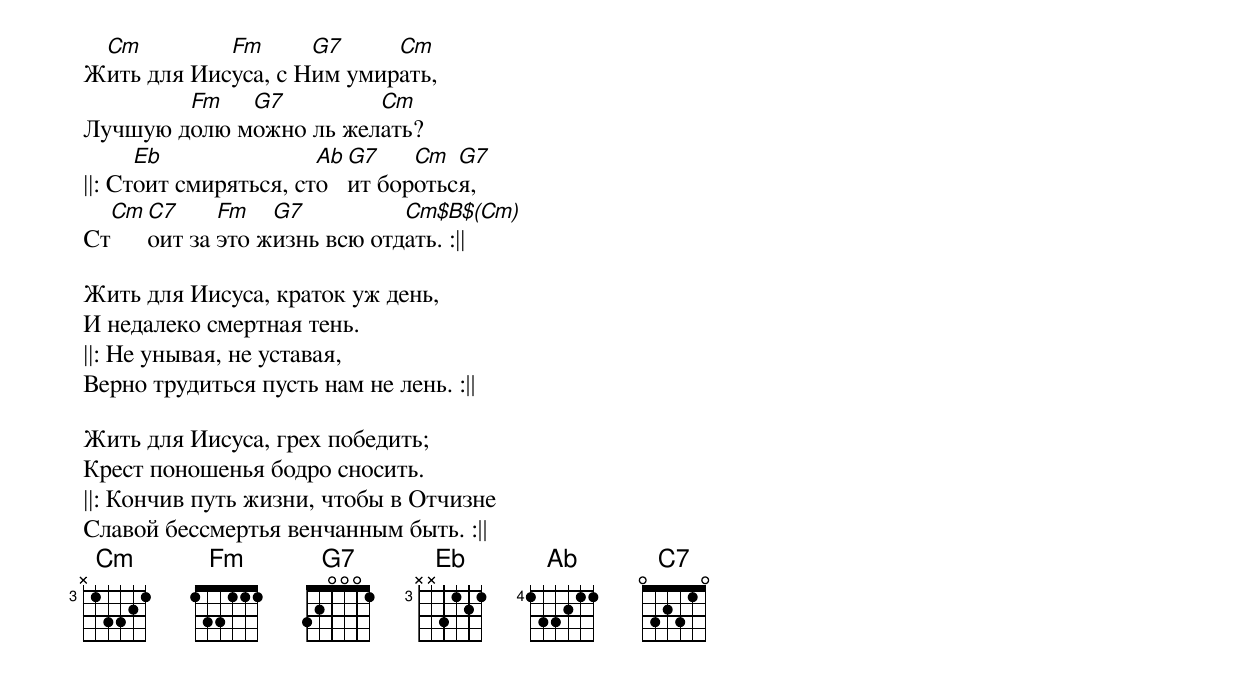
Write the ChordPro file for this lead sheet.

Ж[Cm]ить для Иис[Fm]уса, с Н[G7]им умир[Cm]ать,
Лучшую д[Fm]олю м[G7]ожно ль жел[Cm]ать?
||: Ст[Eb]оит смиряться, ст[Ab]о[G7]ит бор[Cm]отьс[G7]я,
Ст[Cm][C7]оит за [Fm]это ж[G7]изнь всю отд[Cm$B$(Cm)]ать. :||

Жить для Иисуса, краток уж день,
И недалеко смертная тень.
||: Не унывая, не уставая,
Верно трудиться пусть нам не лень. :||

Жить для Иисуса, грех победить;
Крест поношенья бодро сносить.
||: Кончив путь жизни, чтобы в Отчизне
Славой бессмертья венчанным быть. :||
